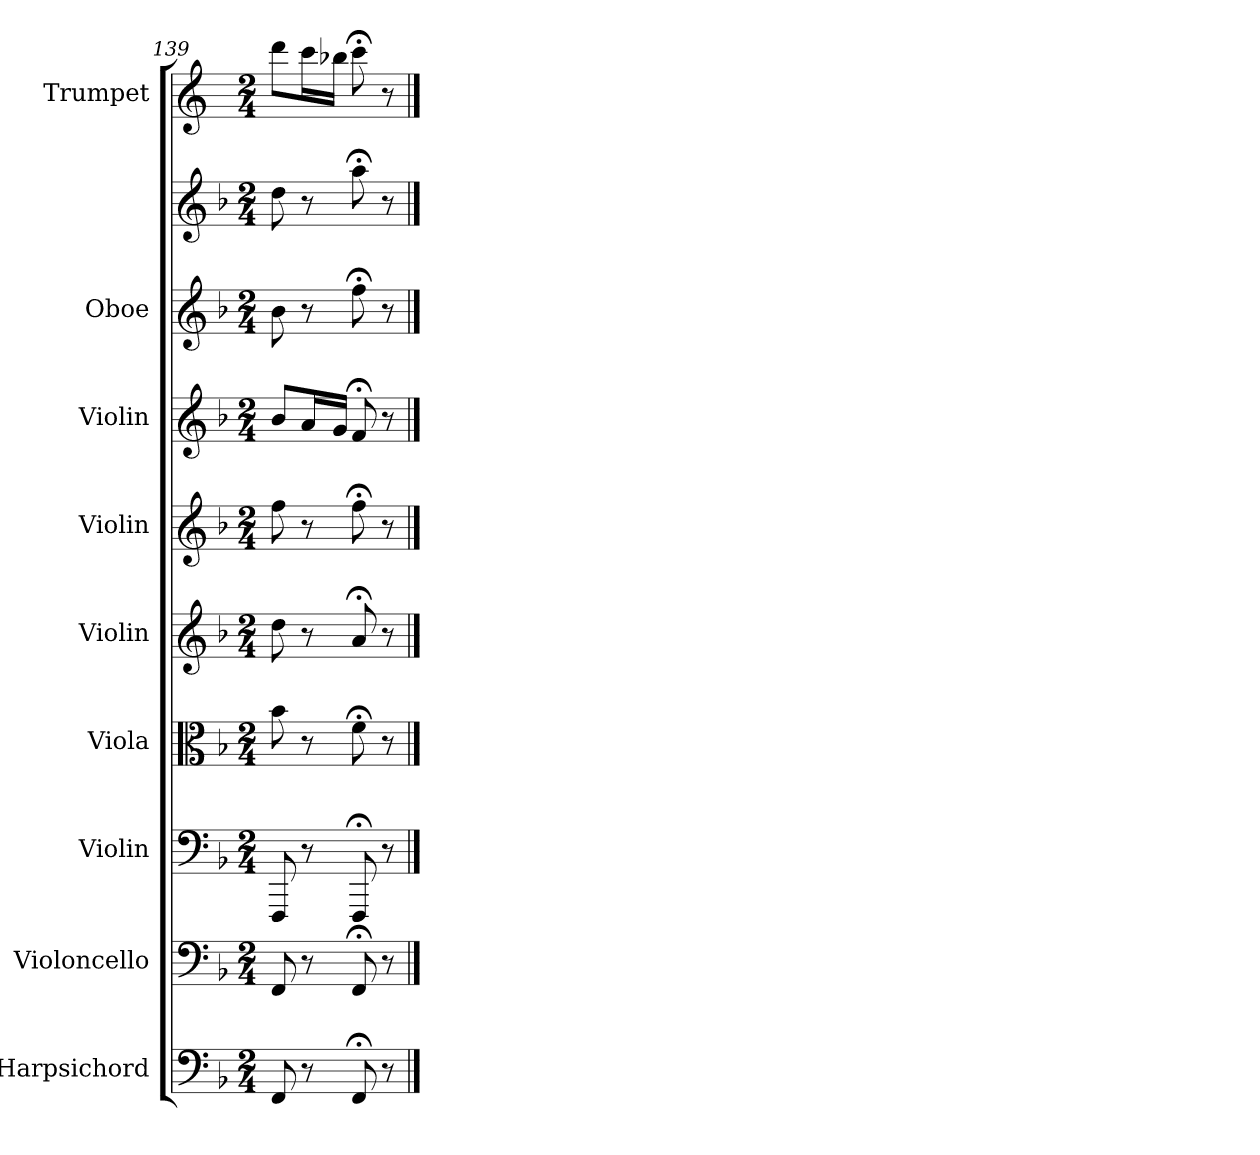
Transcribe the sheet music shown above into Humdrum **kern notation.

**kern	**kern	**kern	**kern	**kern	**kern	**kern	**kern	**kern	**kern
*part10	*part9	*part8	*part7	*part6	*part5	*part4	*part3	*part2	*part1
*staff10	*staff9	*staff8	*staff7	*staff6	*staff5	*staff4	*staff3	*staff2	*staff1
*I"Harpsichord	*I"Violoncello	*I"Violin	*I"Viola	*I"Violin	*I"Violin	*I"Violin	*I"Oboe	*	*I"Trumpet
*I'Hpschd	*I'Vc	*I'Vln	*I'Vla	*I'Vln	*I'Vln	*I'Vln	*I'Ob	*	*I'Tpt
*clefF4	*clefF4	*clefF4	*clefC3	*clefG2	*clefG2	*clefG2	*clefG2	*clefG2	*clefG2
*	*	*	*	*	*	*	*	*	*ITrd1c2
*k[b-]	*k[b-]	*k[b-]	*k[b-]	*k[b-]	*k[b-]	*k[b-]	*k[b-]	*k[b-]	*k[b-e-]
*F:	*F:	*F:	*F:	*F:	*F:	*F:	*F:	*F:	*B-:
*M2/4	*M2/4	*M2/4	*M2/4	*M2/4	*M2/4	*M2/4	*M2/4	*M2/4	*M2/4
=139	=139	=139	=139	=139	=139	=139	=139	=139	=139
8FF/	8FF/	8FFF/	8b-\	8dd\	8ff\	8b-/L	8b-\	8dd\	8ccc\L
8r	8r	8r	8r	8r	8r	16a/L	8r	8r	16bb-\L
.	.	.	.	.	.	16g/JJ	.	.	16aa-X\JJ
8FF;</	8FF;</	8FFF;</	8f;<\	8a;</	8ff;<\	8f;</	8ff;<\	8aa;<\	8bb-;<\
8r	8r	8r	8r	8r	8r	8r	8r	8r	8r
==	==	==	==	==	==	==	==	==	==
*-	*-	*-	*-	*-	*-	*-	*-	*-	*-
